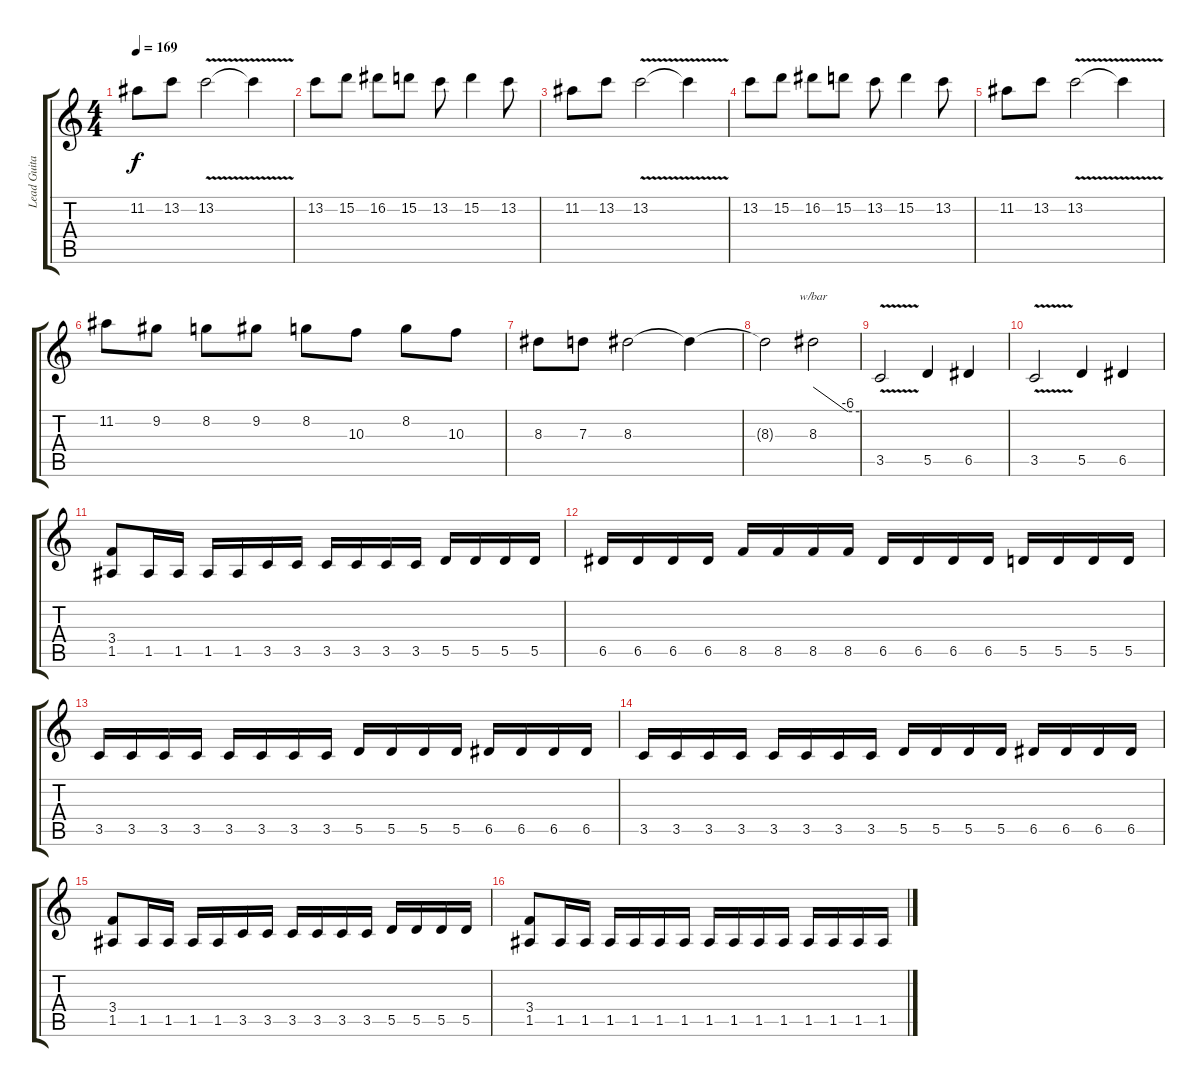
\track ("Lead Guitar" "Lead Guita") {instrument distortionguitar}
\staff {score tabs}
\tuning (E4 B3 G3 D3 A2 E2) {hide}
\ts (4 4)
\tempo 169
\clef g2
\ks c
11.2.8{dy f} 13.2.8 13.2{v}.2 13.2{t}.4 |
13.2.8 15.2.8 16.2.8 15.2.8 13.2.8 15.2.4 13.2.8 |
11.2.8 13.2.8 13.2{v}.2 13.2{t}.4 |
13.2.8 15.2.8 16.2.8 15.2.8 13.2.8 15.2.4 13.2.8 |
11.2.8 13.2.8 13.2{v}.2 13.2{t}.4 |
11.2.8 9.2.8 8.2.8 9.2.8 8.2.8 10.3.8 8.2.8 10.3.8 |
8.3.8 7.3.8 8.3.2 8.3{t}.4 |
8.3{t}.2 8.3.2{tbe (custom default 0 0 45 -24 60 -24)} |
3.5{v}.2 5.5.4 6.5.4 |
3.5{v}.2 5.5.4 6.5.4 |
(3.4 1.5).8 1.5.16 1.5.16 1.5.16 1.5.16 3.5.16 3.5.16 3.5.16 3.5.16 3.5.16 3.5.16 5.5.16 5.5.16 5.5.16 5.5.16 |
6.5.16 6.5.16 6.5.16 6.5.16 8.5.16 8.5.16 8.5.16 8.5.16 6.5.16 6.5.16 6.5.16 6.5.16 5.5.16 5.5.16 5.5.16 5.5.16 |
3.5.16 3.5.16 3.5.16 3.5.16 3.5.16 3.5.16 3.5.16 3.5.16 5.5.16 5.5.16 5.5.16 5.5.16 6.5.16 6.5.16 6.5.16 6.5.16 |
3.5.16 3.5.16 3.5.16 3.5.16 3.5.16 3.5.16 3.5.16 3.5.16 5.5.16 5.5.16 5.5.16 5.5.16 6.5.16 6.5.16 6.5.16 6.5.16 |
(3.4 1.5).8 1.5.16 1.5.16 1.5.16 1.5.16 3.5.16 3.5.16 3.5.16 3.5.16 3.5.16 3.5.16 5.5.16 5.5.16 5.5.16 5.5.16 |
(3.4 1.5).8 1.5.16 1.5.16 1.5.16 1.5.16 1.5.16 1.5.16 1.5.16 1.5.16 1.5.16 1.5.16 1.5.16 1.5.16 1.5.16 1.5.16
